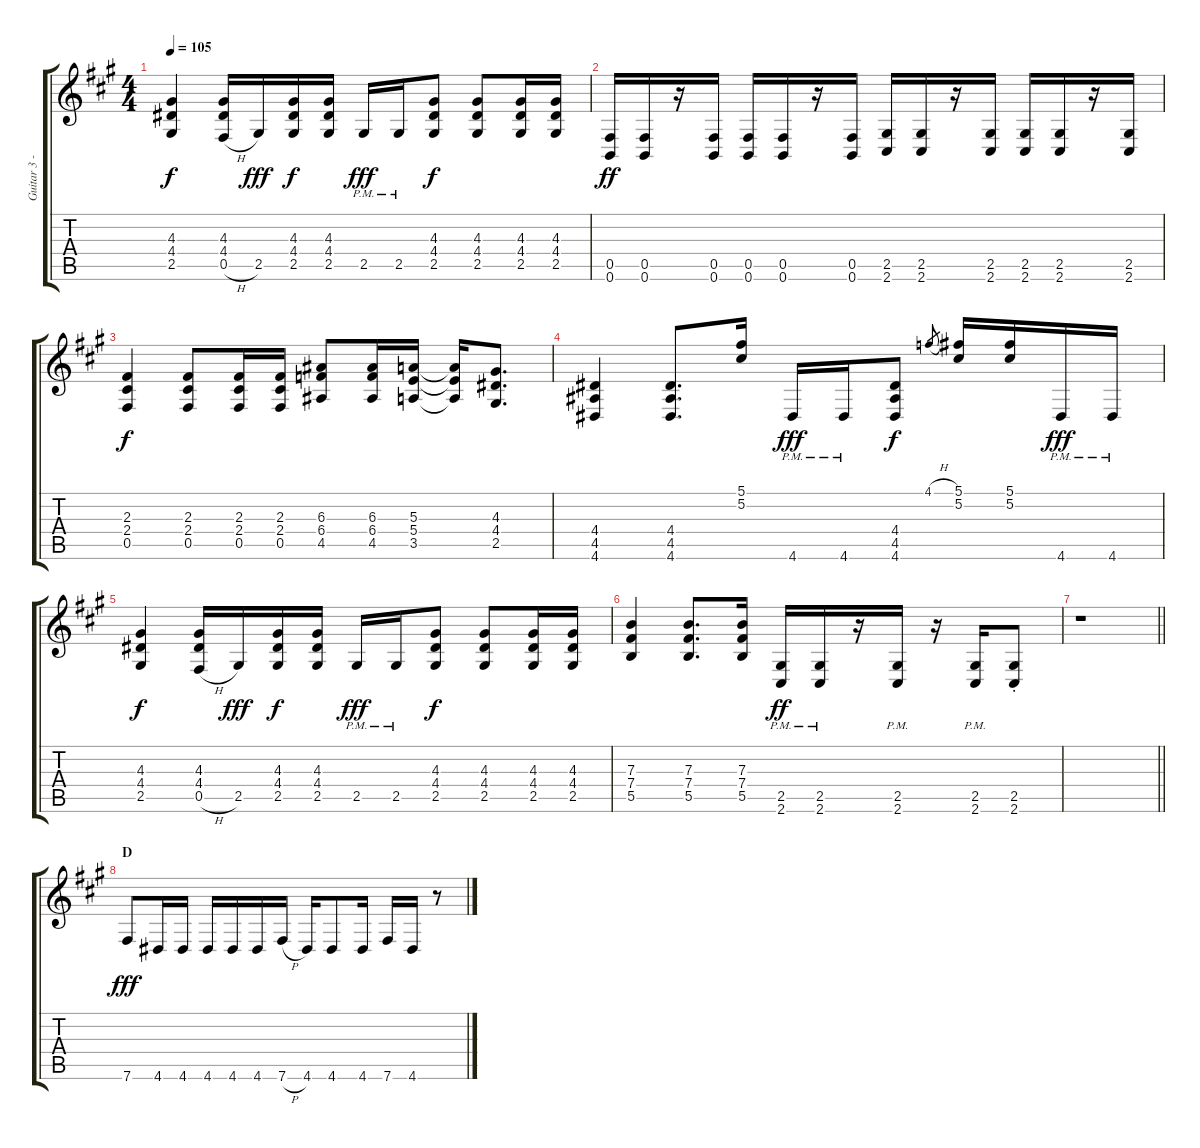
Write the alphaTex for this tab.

\track ("Guitar 3 - Aoi" "Guitar 3 -") {instrument distortionguitar}
\staff {score tabs}
\tuning (Db4 Ab3 E3 B2 Gb2 B1) {hide}
\ts (4 4)
\tempo 105
\clef g2
\ks a
(4.3 4.4 2.5).4{dy f} (4.3 4.4 0.5{h}).16 2.5.16{dy fff} (4.3 4.4 2.5).16{dy f} (4.3 4.4 2.5).16 2.5{pm}.16{dy fff} 2.5{pm}.16 (4.3 4.4 2.5).8{dy f} (4.3 4.4 2.5).8 (4.3 4.4 2.5).16 (4.3 4.4 2.5).16 |
(0.5 0.6).16{dy ff} (0.5 0.6).16 r.16 (0.5 0.6).16 (0.5 0.6).16 (0.5 0.6).16 r.16 (0.5 0.6).16 (2.5 2.6).16 (2.5 2.6).16 r.16 (2.5 2.6).16 (2.5 2.6).16 (2.5 2.6).16 r.16 (2.5 2.6).16 |
(2.3 2.4 0.5).4{dy f} (2.3 2.4 0.5).8 (2.3 2.4 0.5).16 (2.3 2.4 0.5).16 (6.3 6.4 4.5).8 (6.3 6.4 4.5).16 (5.3 5.4 3.5).16 (5.3{t} 5.4{t} 3.5{t}).16 (4.3 4.4 2.5).8{d} |
(4.4 4.5 4.6).4 (4.4 4.5 4.6).8{d} (5.1 5.2).16 4.6{pm}.16{dy fff} 4.6{pm}.16 (4.4 4.5 4.6).8{dy f} 4.1{h}.8{gr} (5.1 5.2).16 (5.1 5.2).16 4.6{pm}.16{dy fff} 4.6{pm}.16 |
(4.3 4.4 2.5).4{dy f} (4.3 4.4 0.5{h}).16 2.5.16{dy fff} (4.3 4.4 2.5).16{dy f} (4.3 4.4 2.5).16 2.5{pm}.16{dy fff} 2.5{pm}.16 (4.3 4.4 2.5).8{dy f} (4.3 4.4 2.5).8 (4.3 4.4 2.5).16 (4.3 4.4 2.5).16 |
(7.3 7.4 5.5).4 (7.3 7.4 5.5).8{d} (7.3 7.4 5.5).16 (2.5{pm} 2.6{pm}).16{dy ff} (2.5{pm} 2.6{pm}).16 r.16 (2.5{pm} 2.6{pm}).16 r.16 (2.5{pm} 2.6{pm}).16 (2.5{st} 2.6{st}).8 |
\barLineRight lightlight
r.1 |
\section ("" "D")
7.6.8{dy fff} 4.6.16 4.6.16 4.6.16 4.6.16 4.6.16 7.6{h}.16 4.6.16 4.6.8 4.6.16 7.6.16 4.6.16 r.8
